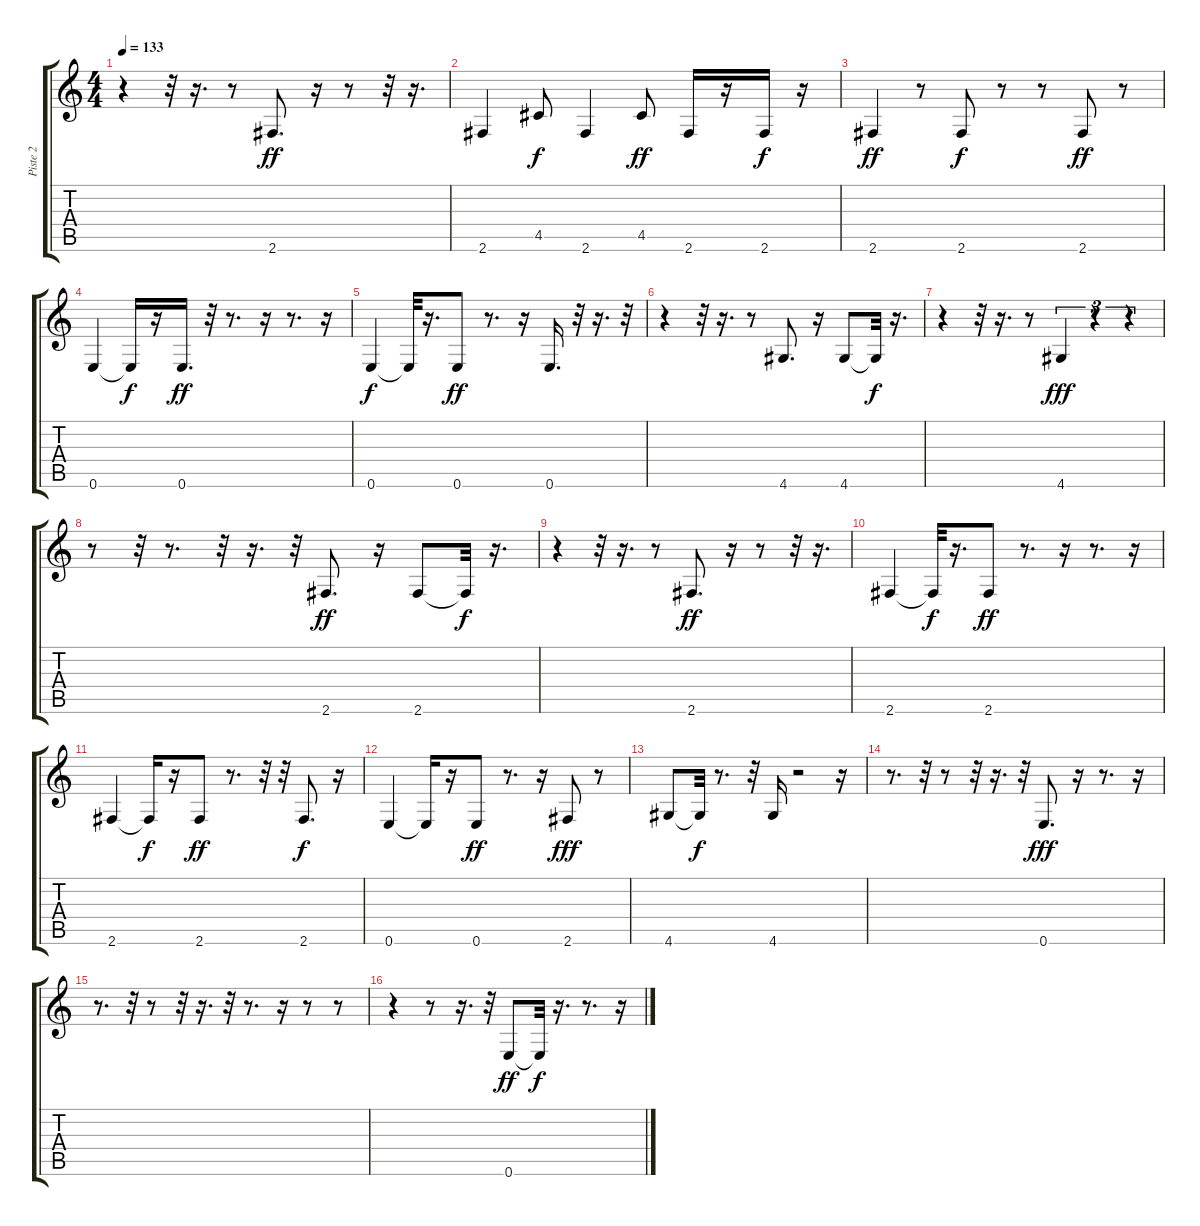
\track ("Piste 2" "Piste 2") {instrument electricbassfinger}
\staff {score tabs}
\tuning (E4 B3 G3 D3 A2 E2) {hide}
\ts (4 4)
\tempo 133
\clef g2
\ks c
r.4{dy f} r.32 r.16{d} r.8 2.6.8{d dy ff} r.16 r.8 r.32 r.16{d} |
2.6.4 4.5.8{dy f} 2.6.4 4.5.8{dy ff} 2.6.16 r.16 2.6.16{dy f} r.16 |
2.6.4{dy ff} r.8 2.6.8{dy f} r.8 r.8 2.6.8{dy ff} r.8 |
0.6.4 0.6{t}.16{dy f} r.16 0.6.16{d dy ff} r.32 r.8{d} r.16 r.8{d} r.16 |
0.6.4{dy f} 0.6{t}.32 r.16{d} 0.6.8{dy ff} r.8{d} r.16 0.6.16{d} r.32 r.16{d} r.32 |
r.4 r.32 r.16{d} r.8 4.6.8{d} r.16 4.6.8 4.6{t}.32{dy f} r.16{d} |
r.4 r.32 r.16{d} r.8 4.6.4{tu (3 2) dy fff} r.4{tu (3 2)} r.4{tu (3 2)} |
r.8 r.32 r.8{d} r.32 r.16{d} r.32 2.6.8{d dy ff} r.16 2.6.8 2.6{t}.32{dy f} r.16{d} |
r.4 r.32 r.16{d} r.8 2.6.8{d dy ff} r.16 r.8 r.32 r.16{d} |
2.6.4 2.6{t}.32{dy f} r.16{d} 2.6.8{dy ff} r.8{d} r.16 r.8{d} r.16 |
2.6.4 2.6{t}.16{dy f} r.16 2.6.8{dy ff} r.8{d} r.32 r.32 2.6.8{d dy f} r.16 |
0.6.4 0.6{t}.16 r.16 0.6.8{dy ff} r.8{d} r.16 2.6.8{dy fff} r.8 |
4.6.8 4.6{t}.32{dy f} r.8{d} r.32 4.6.16 r.2 r.16 |
r.8{d} r.32 r.8 r.32 r.16{d} r.32 0.6.8{d dy fff} r.16 r.8{d} r.16 |
r.8{d} r.32 r.8 r.32 r.16{d} r.32 r.8{d} r.16 r.8 r.8 |
r.4 r.8 r.16{d} r.32 0.6.8{dy ff} 0.6{t}.32{dy f} r.16{d} r.8{d} r.16
